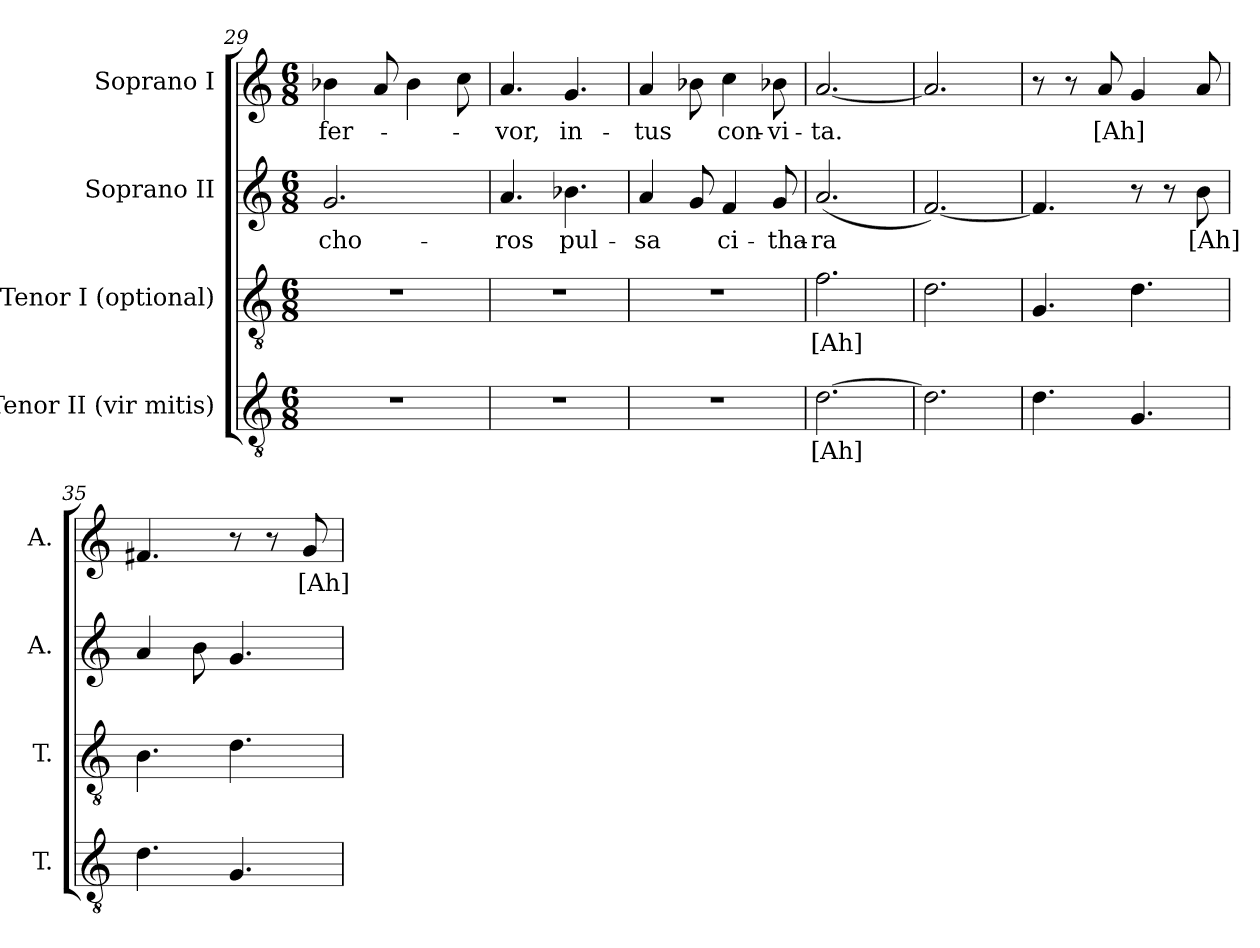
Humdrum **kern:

**kern	**text	**kern	**text	**kern	**text	**kern	**text
*part4	*part4	*part3	*part3	*part2	*part2	*part1	*part1
*staff4	*staff4	*staff3	*staff3	*staff2	*staff2	*staff1	*staff1
*I"Tenor II (vir mitis)	*	*I"Tenor I (optional)	*	*I"Soprano II	*	*I"Soprano I	*
*I'T.	*	*I'T.	*	*I'A.	*	*I'A.	*
*clefGv2	*	*clefGv2	*	*clefG2	*	*clefG2	*
*ITrd7c12	*	*ITrd7c12	*	*	*	*	*
*k[]	*	*k[]	*	*k[]	*	*k[]	*
*C:	*	*C:	*	*C:	*	*C:	*
*M6/8	*	*M6/8	*	*M6/8	*	*M6/8	*
=29	=29	=29	=29	=29	=29	=29	=29
!LO:N:vis=1	!	!LO:N:vis=1	!	!	!	!	!
!	!	!	!	!	!LO:LY:b:color=#000000	!	!
!	!	!	!	!	!	!	!LO:LY:b:color=#000000
2.r	.	2.r	.	2.gi/	cho-	4b-Xi\	fer-
.	.	.	.	.	.	8ai/	.
.	.	.	.	.	.	4b-i\	.
.	.	.	.	.	.	8cci\	.
=30	=30	=30	=30	=30	=30	=30	=30
!LO:N:vis=1	!	!LO:N:vis=1	!	!	!	!	!
!	!	!	!	!	!LO:LY:b:color=#000000	!	!
!	!	!	!	!	!	!	!LO:LY:b:color=#000000
2.r	.	2.r	.	4.ai/	-ros	4.ai/	-vor,
!	!	!	!	!	!LO:LY:b:color=#000000	!	!
!	!	!	!	!	!	!	!LO:LY:b:color=#000000
.	.	.	.	4.b-Xi\	pul-	4.gi/	in-
=31	=31	=31	=31	=31	=31	=31	=31
!LO:N:vis=1	!	!LO:N:vis=1	!	!	!	!	!
!	!	!	!	!	!LO:LY:b:color=#000000	!	!
!	!	!	!	!	!	!	!LO:LY:b:color=#000000
2.r	.	2.r	.	4ai/	-sa	4ai/	-tus
.	.	.	.	8gi/	.	8b-Xi\	.
!	!	!	!	!	!LO:LY:b:color=#000000	!	!
!	!	!	!	!	!	!	!LO:LY:b:color=#000000
.	.	.	.	4fi/	ci-	4cci\	con-
!	!	!	!	!	!LO:LY:b:color=#000000	!	!
!	!	!	!	!	!	!	!LO:LY:b:color=#000000
.	.	.	.	8gi/	-tha-	8b-Xi\	-vi-
!!LO:LB:g=z
=32	=32	=32	=32	=32	=32	=32	=32
!	!LO:LY:b:color=#000000	!	!	!	!	!	!
!	!	!	!LO:LY:b:color=#000000	!	!	!	!
!	!	!	!	!	!LO:LY:b:color=#000000	!	!
!	!	!	!	!	!	!	!LO:LY:b:color=#000000
[2.Di\	[Ah]	2.Fi\	[Ah]	(2.ai/	-ra	[2.ai/	-ta.
=33	=33	=33	=33	=33	=33	=33	=33
2.Di\]	.	2.Di\	.	[2.fi/)	.	2.ai/]	.
=34	=34	=34	=34	=34	=34	=34	=34
4.Di\	.	4.GGi/	.	4.fi/]	.	8r	.
.	.	.	.	.	.	8r	.
!	!	!	!	!	!	!	!LO:LY:b:color=#000000
.	.	.	.	.	.	8ai/	[Ah]
4.GGi/	.	4.Di\	.	8r	.	4gi/	.
.	.	.	.	8r	.	.	.
!	!	!	!	!	!LO:LY:b:color=#000000	!	!
.	.	.	.	8bi\	[Ah]	8ai/	.
=35	=35	=35	=35	=35	=35	=35	=35
4.Di\	.	4.BBi\	.	4ai/	.	4.f#Xi/	.
.	.	.	.	8bi\	.	.	.
4.GGi/	.	4.Di\	.	4.gi/	.	8r	.
.	.	.	.	.	.	8r	.
!	!	!	!	!	!	!	!LO:LY:b:color=#000000
.	.	.	.	.	.	8gi/	[Ah]
=	=	=	=	=	=	=	=
*-	*-	*-	*-	*-	*-	*-	*-
